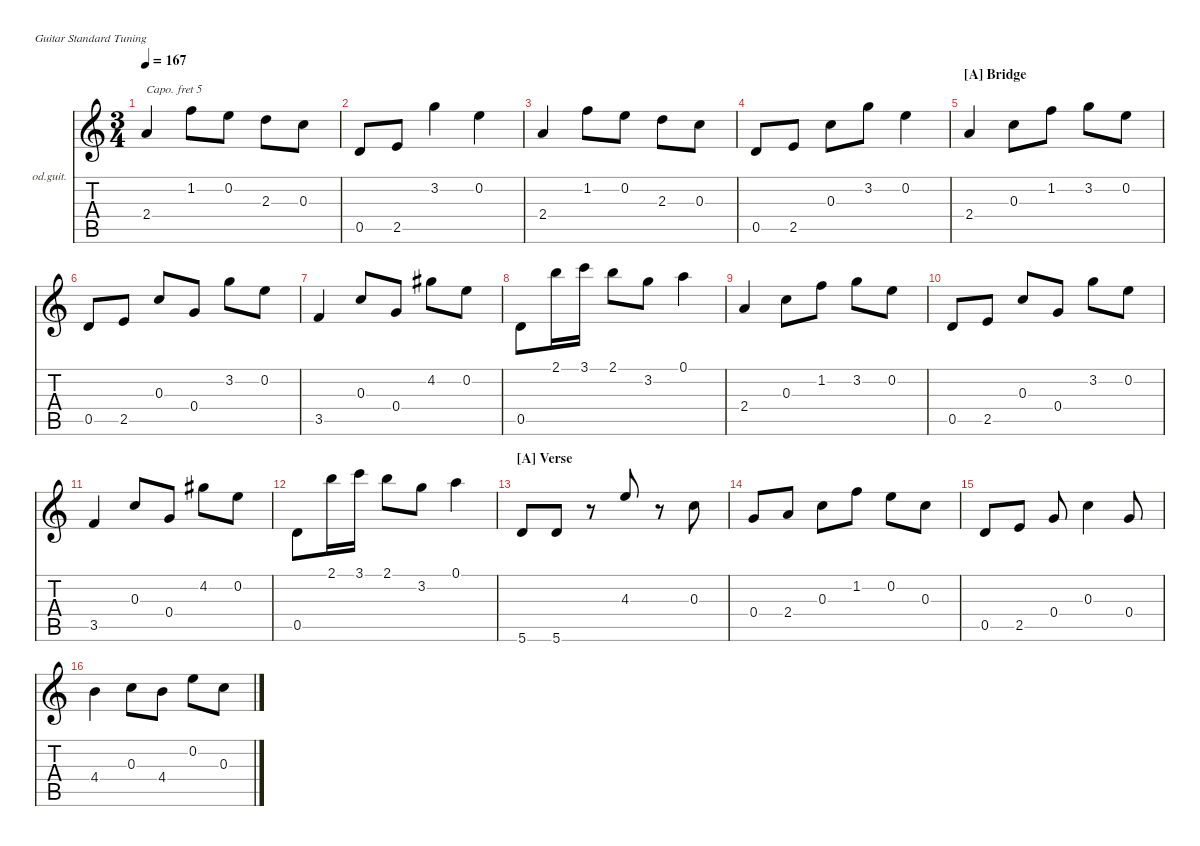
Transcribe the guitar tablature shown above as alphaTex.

\hideDynamics
\bracketExtendMode nobrackets
\firstSystemTrackNameOrientation horizontal
\otherSystemsTrackNameOrientation horizontal
\track ("Main Gt." "od.guit.") {instrument overdrivenguitar}
\staff {score tabs}
\capo 5
\tuning (E4 B3 G3 D3 A2 E2)
\ts (3 4)
\tempo 167
\clef g2
\ks aminor
2.4.4{dy mf beam Up} 1.2.8{beam Down} 0.2.8{beam Down} 2.3.8{beam Down} 0.3.8{beam Down} |
0.5.8{beam Up} 2.5.8{beam Up} 3.2.4{beam Down} 0.2.4{beam Down} |
2.4.4{beam Up} 1.2.8{beam Down} 0.2.8{beam Down} 2.3.8{beam Down} 0.3.8{beam Down} |
0.5.8{beam Up} 2.5.8{beam Up} 0.3.8{beam Down} 3.2.8{beam Down} 0.2.4{beam Down} |
\section ("A" "Bridge")
2.4.4{beam Up} 0.3.8{beam Down} 1.2.8{beam Down} 3.2.8{beam Down} 0.2.8{beam Down} |
0.5.8{beam Up} 2.5.8{beam Up} 0.3.8{beam Up} 0.4.8{beam Up} 3.2.8{beam Down} 0.2.8{beam Down} |
3.5.4{beam Up} 0.3.8{beam Up} 0.4.8{beam Up} 4.2{acc #}.8{beam Down} 0.2.8{beam Down} |
0.5.8{beam Down} 2.1.16{beam Down} 3.1.16{beam Down} 2.1.8{beam Down} 3.2.8{beam Down} 0.1.4{beam Down} |
2.4.4{beam Up} 0.3.8{beam Down} 1.2.8{beam Down} 3.2.8{beam Down} 0.2.8{beam Down} |
0.5.8{beam Up} 2.5.8{beam Up} 0.3.8{beam Up} 0.4.8{beam Up} 3.2.8{beam Down} 0.2.8{beam Down} |
3.5.4{beam Up} 0.3.8{beam Up} 0.4.8{beam Up} 4.2{acc #}.8{beam Down} 0.2.8{beam Down} |
0.5.8{beam Down} 2.1.16{beam Down} 3.1.16{beam Down} 2.1.8{beam Down} 3.2.8{beam Down} 0.1.4{beam Down} |
\section ("A" "Verse")
5.6.8{beam Up} 5.6.8{beam Up} r.8{beam Up} 4.3.8{beam Down} r.8{beam Down} 0.3.8{beam Down} |
0.4.8{beam Up} 2.4.8{beam Up} 0.3.8{beam Down} 1.2.8{beam Down} 0.2.8{beam Down} 0.3.8{beam Down} |
0.5.8{beam Up} 2.5.8{beam Up} 0.4.8{beam Up} 0.3.4{beam Down} 0.4.8{beam Up} |
4.4.4{beam Down} 0.3.8{beam Down} 4.4.8{beam Down} 0.2.8{beam Down} 0.3.8{beam Down}
